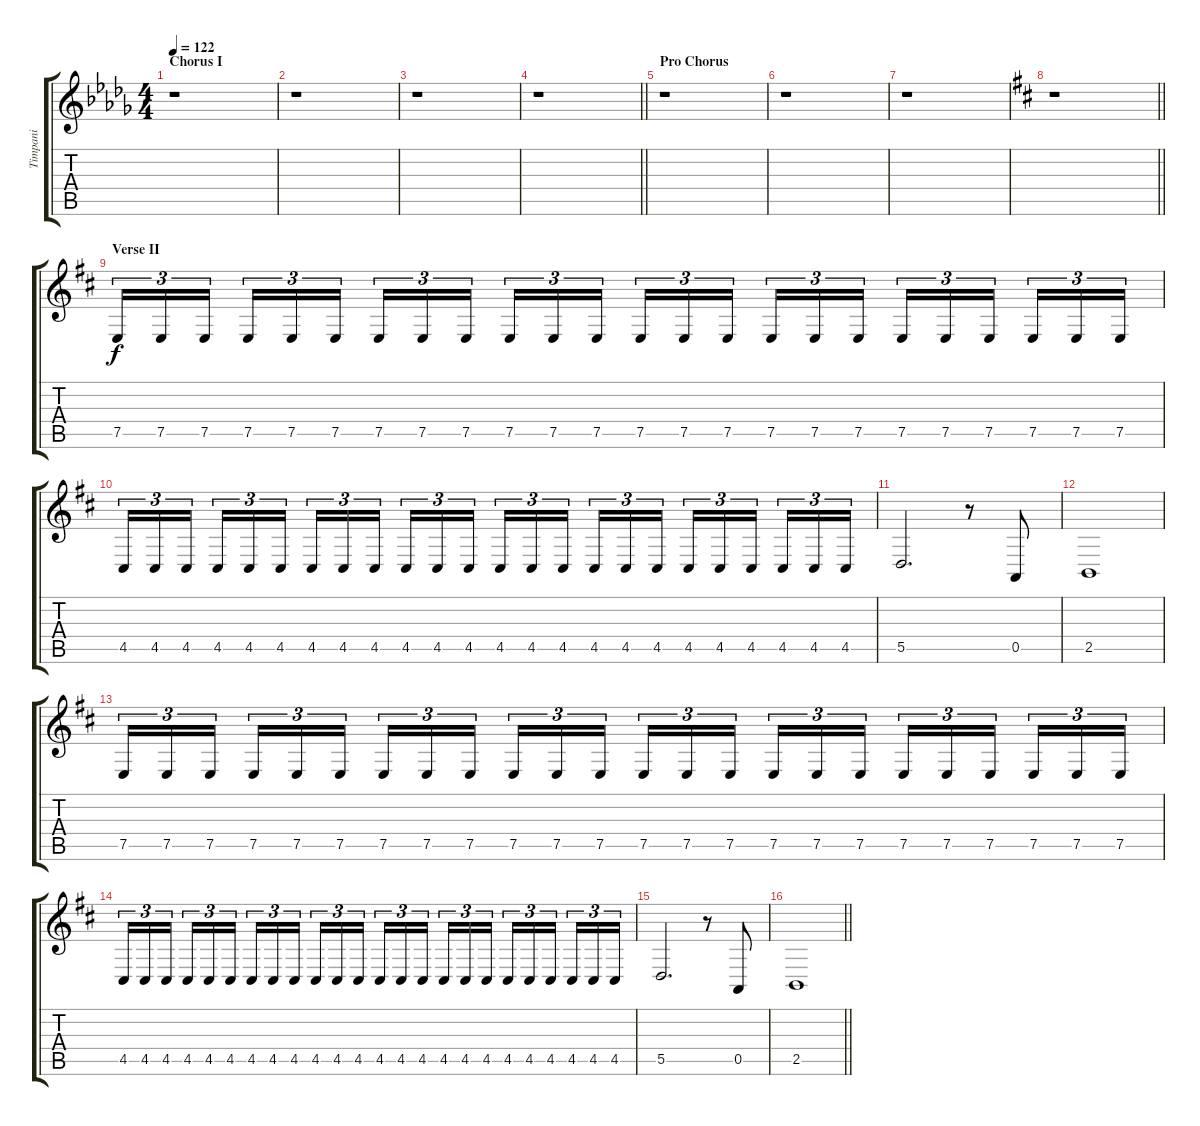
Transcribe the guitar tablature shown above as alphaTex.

\track ("Timpani" "Timpani") {instrument timpani}
\staff {score tabs}
\tuning (E4 B3 G3 D3 A2 E2) {hide}
\ts (4 4)
\section ("" "Chorus I")
\tempo 122
\clef g2
\ks bbminor
r.1{dy f} |
r.1 |
r.1 |
\barLineRight lightlight
r.1 |
\section ("" "Pro Chorus")
r.1 |
r.1 |
r.1 |
\barLineRight lightlight
\ks bminor
r.1 |
\section ("" "Verse II")
7.5.16{tu (3 2)} 7.5.16{tu (3 2)} 7.5.16{tu (3 2) beam splitsecondary} 7.5.16{tu (3 2)} 7.5.16{tu (3 2)} 7.5.16{tu (3 2)} 7.5.16{tu (3 2)} 7.5.16{tu (3 2)} 7.5.16{tu (3 2) beam splitsecondary} 7.5.16{tu (3 2)} 7.5.16{tu (3 2)} 7.5.16{tu (3 2)} 7.5.16{tu (3 2)} 7.5.16{tu (3 2)} 7.5.16{tu (3 2) beam splitsecondary} 7.5.16{tu (3 2)} 7.5.16{tu (3 2)} 7.5.16{tu (3 2)} 7.5.16{tu (3 2)} 7.5.16{tu (3 2)} 7.5.16{tu (3 2) beam splitsecondary} 7.5.16{tu (3 2)} 7.5.16{tu (3 2)} 7.5.16{tu (3 2)} |
4.5.16{tu (3 2)} 4.5.16{tu (3 2)} 4.5.16{tu (3 2) beam splitsecondary} 4.5.16{tu (3 2)} 4.5.16{tu (3 2)} 4.5.16{tu (3 2)} 4.5.16{tu (3 2)} 4.5.16{tu (3 2)} 4.5.16{tu (3 2) beam splitsecondary} 4.5.16{tu (3 2)} 4.5.16{tu (3 2)} 4.5.16{tu (3 2)} 4.5.16{tu (3 2)} 4.5.16{tu (3 2)} 4.5.16{tu (3 2) beam splitsecondary} 4.5.16{tu (3 2)} 4.5.16{tu (3 2)} 4.5.16{tu (3 2)} 4.5.16{tu (3 2)} 4.5.16{tu (3 2)} 4.5.16{tu (3 2) beam splitsecondary} 4.5.16{tu (3 2)} 4.5.16{tu (3 2)} 4.5.16{tu (3 2)} |
5.5.2{d} r.8 0.5.8 |
2.5.1 |
7.5.16{tu (3 2)} 7.5.16{tu (3 2)} 7.5.16{tu (3 2) beam splitsecondary} 7.5.16{tu (3 2)} 7.5.16{tu (3 2)} 7.5.16{tu (3 2)} 7.5.16{tu (3 2)} 7.5.16{tu (3 2)} 7.5.16{tu (3 2) beam splitsecondary} 7.5.16{tu (3 2)} 7.5.16{tu (3 2)} 7.5.16{tu (3 2)} 7.5.16{tu (3 2)} 7.5.16{tu (3 2)} 7.5.16{tu (3 2) beam splitsecondary} 7.5.16{tu (3 2)} 7.5.16{tu (3 2)} 7.5.16{tu (3 2)} 7.5.16{tu (3 2)} 7.5.16{tu (3 2)} 7.5.16{tu (3 2) beam splitsecondary} 7.5.16{tu (3 2)} 7.5.16{tu (3 2)} 7.5.16{tu (3 2)} |
4.5.16{tu (3 2)} 4.5.16{tu (3 2)} 4.5.16{tu (3 2) beam splitsecondary} 4.5.16{tu (3 2)} 4.5.16{tu (3 2)} 4.5.16{tu (3 2)} 4.5.16{tu (3 2)} 4.5.16{tu (3 2)} 4.5.16{tu (3 2) beam splitsecondary} 4.5.16{tu (3 2)} 4.5.16{tu (3 2)} 4.5.16{tu (3 2)} 4.5.16{tu (3 2)} 4.5.16{tu (3 2)} 4.5.16{tu (3 2) beam splitsecondary} 4.5.16{tu (3 2)} 4.5.16{tu (3 2)} 4.5.16{tu (3 2)} 4.5.16{tu (3 2)} 4.5.16{tu (3 2)} 4.5.16{tu (3 2) beam splitsecondary} 4.5.16{tu (3 2)} 4.5.16{tu (3 2)} 4.5.16{tu (3 2)} |
5.5.2{d} r.8 0.5.8 |
\barLineRight lightlight
2.5.1
